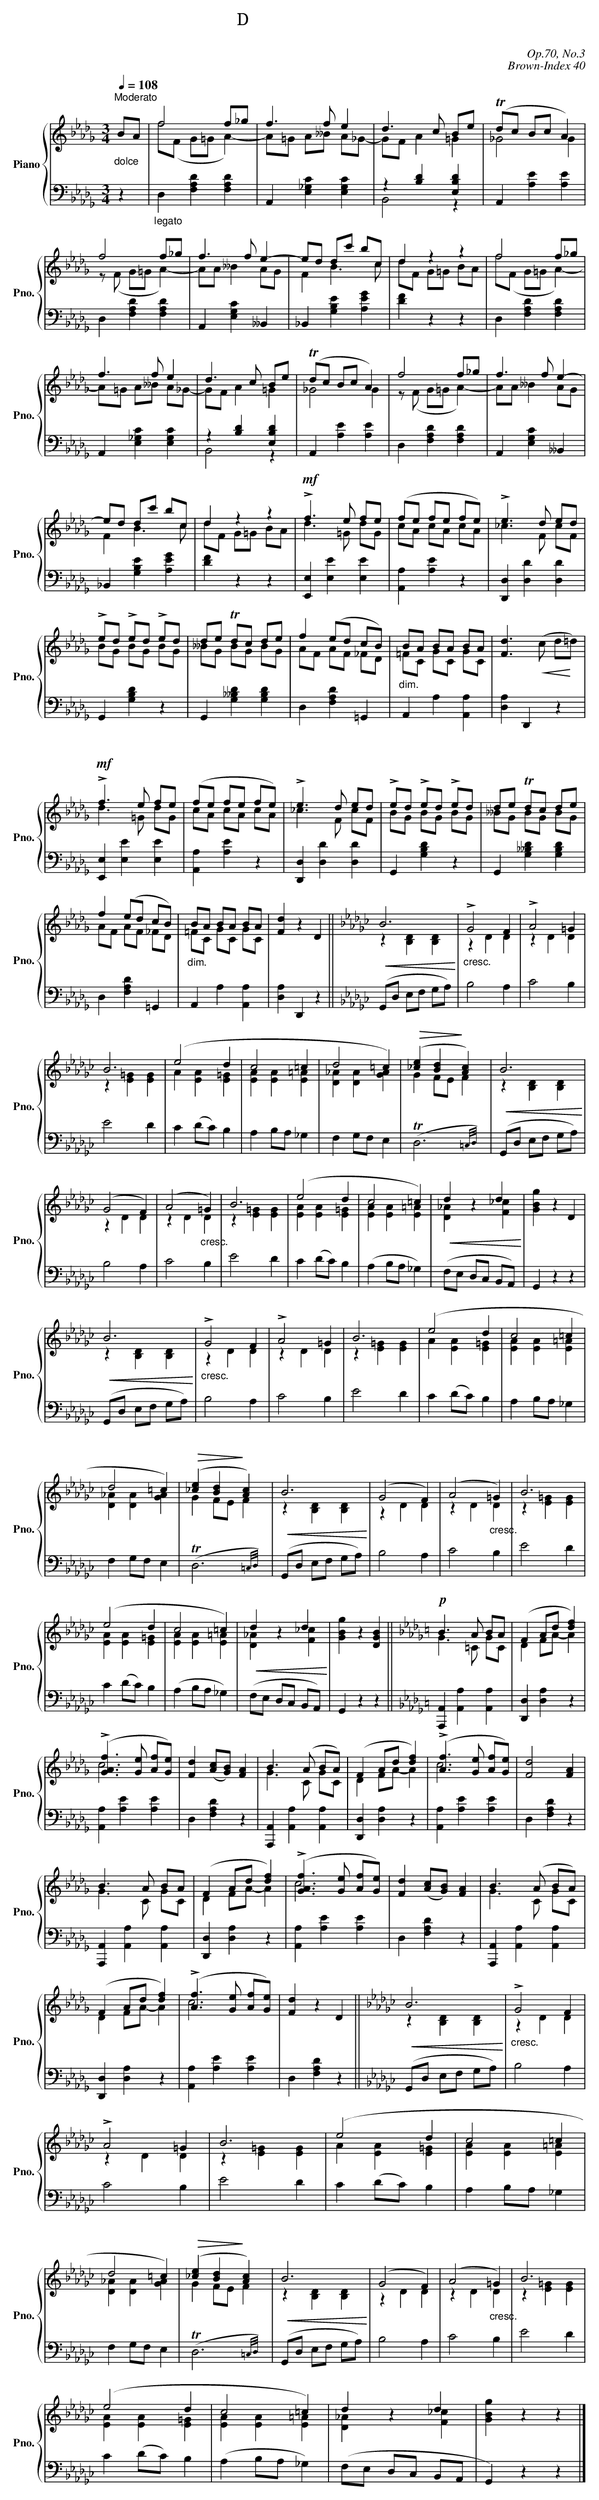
X:1
T:降D大调圆舞曲
C:肖邦
C:Op.70, No.3
C:Brown-Index 40
%%score { ( 1 3 ) | ( 2 4 ) }
L:1/8
Q:1/4=108
M:3/4
K:Db
V:1 treble nm="Piano" snm="Pno."
V:3 treble
V:2 bass
L:1/4
V:4 bass
L:1/4
V:1
"^Moderato""_dolce" BA | f4 f_g | f3 f e2 | d3 c Be | (Tdc Bc A2) |$ f4 f_g | f3 f e2- | %7
 ed dc' bc | d2 z2 z2 | f4 f_g |$ f3 f e2 | d3 c Be | (Tdc Bc A2) | f4 f_g | f3 f e2- |$ %15
 ed dc' bc | d2 z2 z2 |!mf! !>!f3 e fe | (fe fe fe) | !>!e3 d ed |$ !>!ed !>!ed !>!ed | de Tdc de | %22
 f2 (ed cB) |"_dim." BA BA BA | [Fd]3!<(! (c d!<)!=d) |$!mf! !>!f3 e fe | (fe fe fe) | !>!e3 d ed | %28
 !>!ed !>!ed !>!ed | de Tdc de |$ f2 (ed cB) |"_dim." BA BA BA | [Fd]2 z2 D2 ||[K:Gb]!<(! B6!<)! | %34
"_cresc." !>!G4 F2 | !>!A4 =G2 |$ B6 | (e4 d2 | c4 =c2 | d4 =c2) |!>(! ([_ce]2 [Bd]2!>)! [Ac]2) | %41
!<(! B6!<)! |$ (G4 F2) | (A4"_cresc." =G2) | B6 | (e4 d2 | c4 =c2) |!<(! d2 z2 d2!<)! | %48
 [GBg]2 z2 D2 |$!<(! B6!<)! |"_cresc." !>!G4 F2 | !>!A4 =G2 | B6 | (e4 d2 | c4 =c2 |$ d4 =c2) | %56
!>(! ([_ce]2 [Bd]2!>)! [Ac]2) |!<(! B6!<)! | (G4 F2) | (A4"_cresc." =G2) | B6 |$ (e4 d2 | c4 =c2) | %63
!<(! d2 z2 d2!<)! | [GBg]2 z2 [DGB]2 ||[K:Db]!p! B3 A BA | (F2 Ad [df]2) |$ %67
 (!>![GAf]3 [Ge] [Af][Ge]) | [Fd]2 ([Ac][GB]) [FA]2 | B3 (A BA) | (F2 Ad [df]2) | %71
 (!>![Af]3 [Ge] [Af][Ge]) | [Fd]4 [FA]2 |$ B3 A BA | (F2 Ad [df]2) | (!>![GAf]3 [Ge] [Af][Ge]) | %76
 [Fd]2 ([Ac][GB]) [FA]2 | B3 (A BA) |$ (F2 Ad [df]2) | (!>![Af]3 [Ge] [Af][Ge]) | [Fd]2 z2 D2 || %81
[K:Gb]!<(! B6!<)! |"_cresc." !>!G4 F2 |$ !>!A4 =G2 | B6 | (e4 d2 | c4 =c2 |$ d4 =c2) | %88
!>(! ([_ce]2 [Bd]2!>)! [Ac]2) |!<(! B6!<)! | (G4 F2) | (A4"_cresc." =G2) | B6 |$ (e4 d2 | c4 =c2) | %95
 d2 z2 d2 | [GBg]2 z2 z2 |] %97
V:2
 z |"_legato" D, [F,A,D] [F,A,D] | A,, [E,_G,C] [E,G,C] | z [B,D] [E,B,D] | A,, [A,E] [A,E] |$ %5
 D, [F,A,D] [F,A,D] | A,, [E,G,C] __B,, | _B,, [G,B,E] [A,EG] | [DF] z z | D, [F,A,D] [F,A,D] |$ %10
 A,, [E,_G,C] [E,G,C] | z [B,D] [E,B,D] | A,, [A,E] [A,E] | D, [F,A,D] [F,A,D] | %14
 A,, [E,G,C] __B,, |$ _B,, [G,B,E] [A,EG] | [DF] z z | [E,,E,] [E,E] [E,E] | [A,,A,] [A,E] z | %19
 [D,,D,] [D,D] [D,D] |$ G,, [G,B,D] z | G,, [G,__B,D] [G,B,D] | D, [F,A,D] =G,, | A,, A, [A,,A,] | %24
 [D,A,] D,, z |$ [E,,E,] [E,E] [E,E] | [A,,A,] [A,E] z | [D,,D,] [D,D] [D,D] | G,, [G,B,D] z | %29
 G,, [G,__B,D] [G,B,D] |$ D, [F,A,D] =G,, | A,, A, [A,,A,] | [D,A,] D,, z || %33
[K:Gb] (G,,/D,/ E,/F,/ G,/A,/) | B,2 A, | C2 B, |$ E2 D | C (D/C/) B, | A, B,/A,/ _G, | %39
 F, G,/F,/ E, | (TD,3{=C,/D,/)} | (G,,/D,/ E,/F,/ G,/A,/) |$ B,2 A, | C2 B, | E2 D | C (D/C/) B, | %46
 (A, B,/A,/ _G,) | (F,/E,/ D,/C,/ B,,/A,,/) | G,, z z |$ (G,,/D,/ E,/F,/ G,/A,/) | B,2 A, | C2 B, | %52
 E2 D | C (D/C/) B, | A, B,/A,/ _G, |$ F, G,/F,/ E, | (TD,3{=C,/D,/)} | (G,,/D,/ E,/F,/ G,/A,/) | %58
 B,2 A, | C2 B, | E2 D |$ C (D/C/) B, | (A, B,/A,/ _G,) | (F,/E,/ D,/C,/ B,,/A,,/) | G,, z z || %65
[K:Db] [A,,,A,,] [A,,A,] [A,,A,] | [D,,D,] [D,A,] z |$ [A,,A,] [A,E] [A,E] | D, [F,A,D] z | %69
 [A,,,A,,] [A,,A,] [A,,A,] | [D,,D,] [D,A,] z | [A,,A,] [A,E] [A,E] | D, [F,A,D] z |$ %73
 [A,,,A,,] [A,,A,] [A,,A,] | [D,,D,] [D,A,] z | [A,,A,] [A,E] [A,E] | D, [F,A,D] z | %77
 [A,,,A,,] [A,,A,] [A,,A,] |$ [D,,D,] [D,A,] z | [A,,A,] [A,E] [A,E] | D, [F,A,D] z || %81
[K:Gb] (G,,/D,/ E,/F,/ G,/A,/) | B,2 A, |$ C2 B, | E2 D | C (D/C/) B, | A, B,/A,/ _G, |$ %87
 F, G,/F,/ E, | (TD,3{=C,/D,/)} | (G,,/D,/ E,/F,/ G,/A,/) | B,2 A, | C2 B, | E2 D |$ C (D/C/) B, | %94
 (A, B,/A,/ _G,) | (F,/E,/ D,/C,/ B,,/A,,/ | G,,) z z |] %97
V:3
 x2 | f(F G=G A2-) | A=G A__B A_G- | GF A2 =G2 | _G4 G2 |$ z (F G=G A2-) | AA __B2 AG | F2 B3 c | %8
 dF G=G BA | f(F G=G A2-) |$ A=G A__B A_G- | GF A2 =G2 | _G4 G2 | z (F G=G A2-) | AA __B2 AG |$ %15
 F2 B3 c | dF G=G BA | d3 =G dG | cA cA cA | _c3 F cF |$ BG BG BG | __BG BG BG | AF AF _FD | %23
 =FC GC GC | x6 |$ d3 =G dG | cA cA cA | _c3 F cF | BG BG BG | __BG BG BG |$ AF AF _FD | %31
 =FC GC GC | x6 ||[K:Gb] z2 [B,D]2 [B,D]2 | z2 D2 D2 | z2 D2 D2 |$ z2 [E=G]2 [EG]2 | %37
 A2 [EA]2 [E=G]2 | [EA]2 [EA]2 [E=A]2 | [D_A]2 [DA]2 [GA]2 | G2 FE F2 | z2 [B,D]2 [B,D]2 |$ %42
 z2 D2 D2 | z2 D2 D2 | z2 [E=G]2 [EG]2 | [EA]2 [EA]2 [E=G]2 | [EA]2 [EA]2 [E=A]2 | %47
 [D_A]2 z2 [F_c]2 | x6 |$ z2 [B,D]2 [B,D]2 | z2 D2 D2 | z2 D2 D2 | z2 [E=G]2 [EG]2 | %53
 A2 [EA]2 [E=G]2 | [EA]2 [EA]2 [E=A]2 |$ [D_A]2 [DA]2 [GA]2 | G2 FE F2 | z2 [B,D]2 [B,D]2 | %58
 z2 D2 D2 | z2 D2 D2 | z2 [E=G]2 [EG]2 |$ [EA]2 [EA]2 [E=G]2 | [EA]2 [EA]2 [E=A]2 | %63
 [D_A]2 z2 [F_c]2 | x6 ||[K:Db] G3 =C GC | D2 FA- A2 |$ c6 | x6 | G3 C GC | D2 FA- A2 | c6 | x6 |$ %73
 G3 C GC | D2 FA- A2 | c6 | x6 | G3 C GC |$ D2 FA- A2 | c6 | x6 ||[K:Gb] z2 [B,D]2 [B,D]2 | %82
 z2 D2 D2 |$ z2 D2 D2 | z2 [E=G]2 [EG]2 | A2 [EA]2 [E=G]2 | [EA]2 [EA]2 [E=A]2 |$ %87
 [D_A]2 [DA]2 [GA]2 | G2 FE F2 | z2 [B,D]2 [B,D]2 | z2 D2 D2 | z2 D2 D2 | z2 [E=G]2 [EG]2 |$ %93
 [EA]2 [EA]2 [E=G]2 | [EA]2 [EA]2 [E=A]2 | [D_A]2 z2 [F_c]2 | x6 |] %97
V:4
 x | x3 | x3 | B,,2 z | x3 |$ x3 | x3 | x3 | x3 | x3 |$ x3 | B,,2 z | x3 | x3 | x3 |$ x3 | x3 | %17
 x3 | x3 | x3 |$ x3 | x3 | x3 | x3 | x3 |$ x3 | x3 | x3 | x3 | x3 |$ x3 | x3 | x3 ||[K:Gb] x3 | %34
 x3 | x3 |$ x3 | x3 | x3 | x3 | x3 | x3 |$ x3 | x3 | x3 | x3 | x3 | x3 | x3 |$ x3 | x3 | x3 | x3 | %53
 x3 | x3 |$ x3 | x3 | x3 | x3 | x3 | x3 |$ x3 | x3 | x3 | x3 ||[K:Db] x3 | x3 |$ x3 | x3 | x3 | %70
 x3 | x3 | x3 |$ x3 | x3 | x3 | x3 | x3 |$ x3 | x3 | x3 ||[K:Gb] x3 | x3 |$ x3 | x3 | x3 | x3 |$ %87
 x3 | x3 | x3 | x3 | x3 | x3 |$ x3 | x3 | x3 | x3 |] %97
